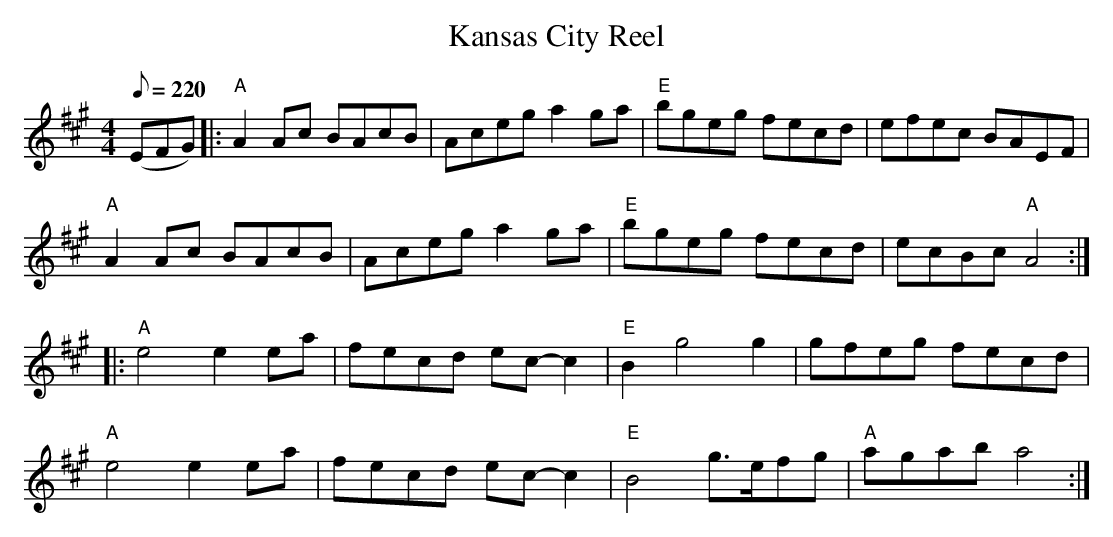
X:1
T:Kansas City Reel
M:4/4
L:1/8
Q:220
K:A
(EFG)|:"A"A2 Ac BAcB|Aceg a2 ga|"E"bgeg fecd|efec BAEF|
"A"A2 Ac BAcB|Aceg a2 ga|"E"bgeg fecd|ecBc "A"A4:|]
|:"A"e4 e2ea|fecd ec- c2|"E"B2g4g2|gfeg fecd|
"A"e4 e2ea|fecd ec- c2| "E"B4 g>efg|"A"agab a4:|]
